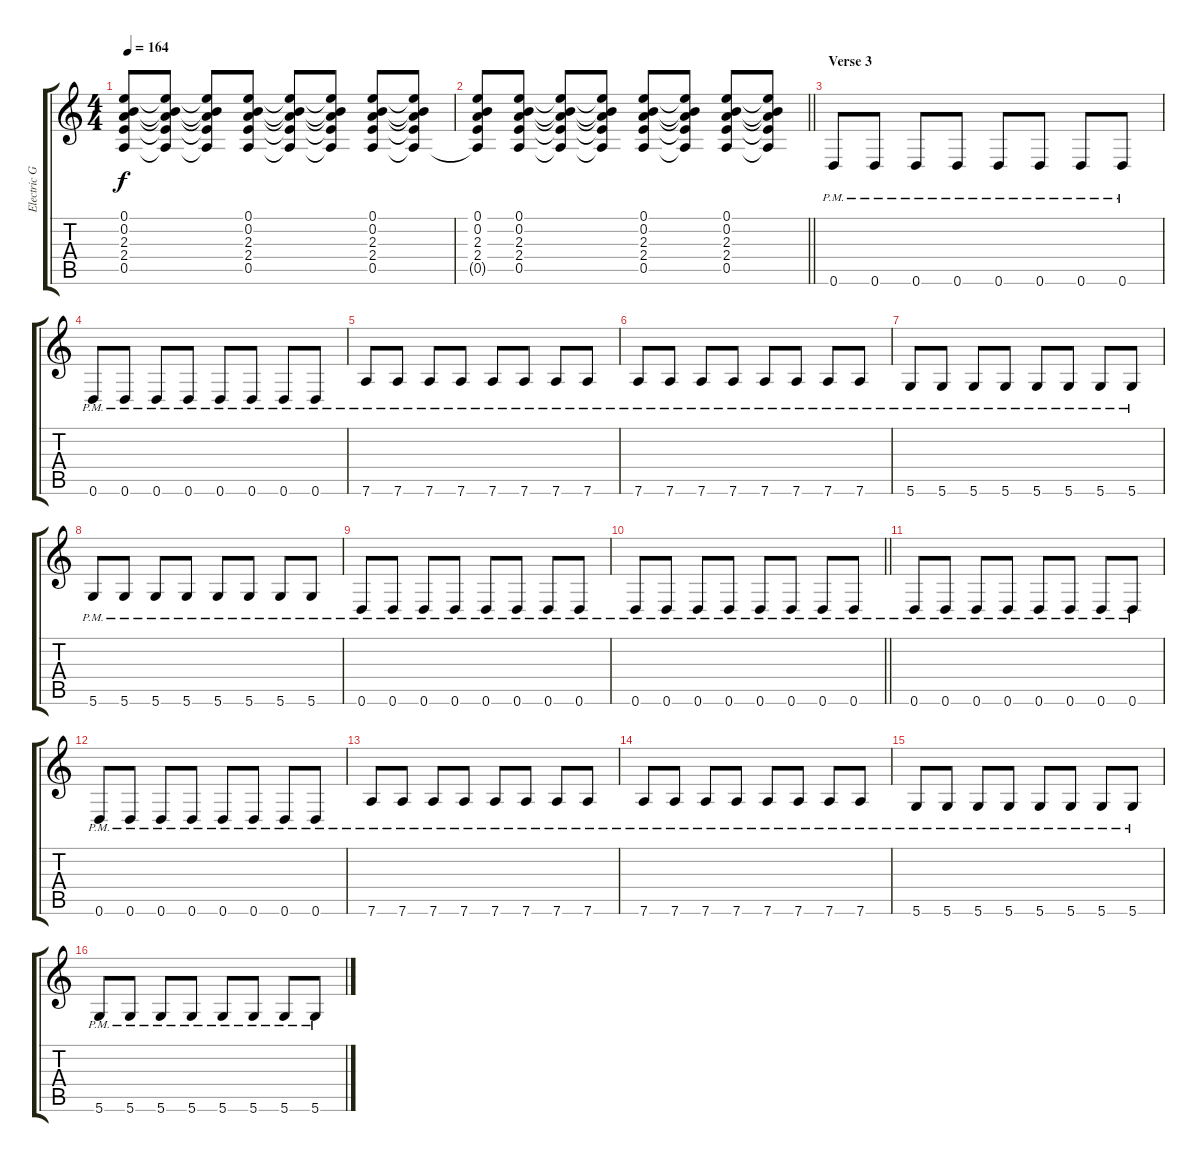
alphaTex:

\track ("Electric Guitar" "Electric G") {instrument distortionguitar}
\staff {score tabs}
\tuning (E4 B3 G3 D3 A2 D2) {hide}
\ts (4 4)
\tempo 164
\clef g2
\ks c
(0.1 0.2 2.3 2.4 0.5).8{dy f} (0.1{t} 0.2{t} 2.3{t} 2.4{t} 0.5{t}).8 (0.1{t} 0.2{t} 2.3{t} 2.4{t} 0.5{t}).8 (0.1 0.2 2.3 2.4 0.5).8 (0.1{t} 0.2{t} 2.3{t} 2.4{t} 0.5{t}).8 (0.1{t} 0.2{t} 2.3{t} 2.4{t} 0.5{t}).8 (0.1 0.2 2.3 2.4 0.5).8 (0.1{t} 0.2{t} 2.3{t} 2.4{t} 0.5{t}).8 |
\barLineRight lightlight
(0.1 0.2 2.3 2.4 0.5{t}).8 (0.1 0.2 2.3 2.4 0.5).8 (0.1{t} 0.2{t} 2.3{t} 2.4{t} 0.5{t}).8 (0.1{t} 0.2{t} 2.3{t} 2.4{t} 0.5{t}).8 (0.1 0.2 2.3 2.4 0.5).8 (0.1{t} 0.2{t} 2.3{t} 2.4{t} 0.5{t}).8 (0.1 0.2 2.3 2.4 0.5).8 (0.1{t} 0.2{t} 2.3{t} 2.4{t} 0.5{t}).8 |
\section ("" "Verse 3")
0.6{pm}.8 0.6{pm}.8 0.6{pm}.8 0.6{pm}.8 0.6{pm}.8 0.6{pm}.8 0.6{pm}.8 0.6{pm}.8 |
0.6{pm}.8 0.6{pm}.8 0.6{pm}.8 0.6{pm}.8 0.6{pm}.8 0.6{pm}.8 0.6{pm}.8 0.6{pm}.8 |
7.6{pm}.8 7.6{pm}.8 7.6{pm}.8 7.6{pm}.8 7.6{pm}.8 7.6{pm}.8 7.6{pm}.8 7.6{pm}.8 |
7.6{pm}.8 7.6{pm}.8 7.6{pm}.8 7.6{pm}.8 7.6{pm}.8 7.6{pm}.8 7.6{pm}.8 7.6{pm}.8 |
5.6{pm}.8 5.6{pm}.8 5.6{pm}.8 5.6{pm}.8 5.6{pm}.8 5.6{pm}.8 5.6{pm}.8 5.6{pm}.8 |
5.6{pm}.8 5.6{pm}.8 5.6{pm}.8 5.6{pm}.8 5.6{pm}.8 5.6{pm}.8 5.6{pm}.8 5.6{pm}.8 |
0.6{pm}.8 0.6{pm}.8 0.6{pm}.8 0.6{pm}.8 0.6{pm}.8 0.6{pm}.8 0.6{pm}.8 0.6{pm}.8 |
\barLineRight lightlight
0.6{pm}.8 0.6{pm}.8 0.6{pm}.8 0.6{pm}.8 0.6{pm}.8 0.6{pm}.8 0.6{pm}.8 0.6{pm}.8 |
0.6{pm}.8 0.6{pm}.8 0.6{pm}.8 0.6{pm}.8 0.6{pm}.8 0.6{pm}.8 0.6{pm}.8 0.6{pm}.8 |
0.6{pm}.8 0.6{pm}.8 0.6{pm}.8 0.6{pm}.8 0.6{pm}.8 0.6{pm}.8 0.6{pm}.8 0.6{pm}.8 |
7.6{pm}.8 7.6{pm}.8 7.6{pm}.8 7.6{pm}.8 7.6{pm}.8 7.6{pm}.8 7.6{pm}.8 7.6{pm}.8 |
7.6{pm}.8 7.6{pm}.8 7.6{pm}.8 7.6{pm}.8 7.6{pm}.8 7.6{pm}.8 7.6{pm}.8 7.6{pm}.8 |
5.6{pm}.8 5.6{pm}.8 5.6{pm}.8 5.6{pm}.8 5.6{pm}.8 5.6{pm}.8 5.6{pm}.8 5.6{pm}.8 |
5.6{pm}.8 5.6{pm}.8 5.6{pm}.8 5.6{pm}.8 5.6{pm}.8 5.6{pm}.8 5.6{pm}.8 5.6{pm}.8
